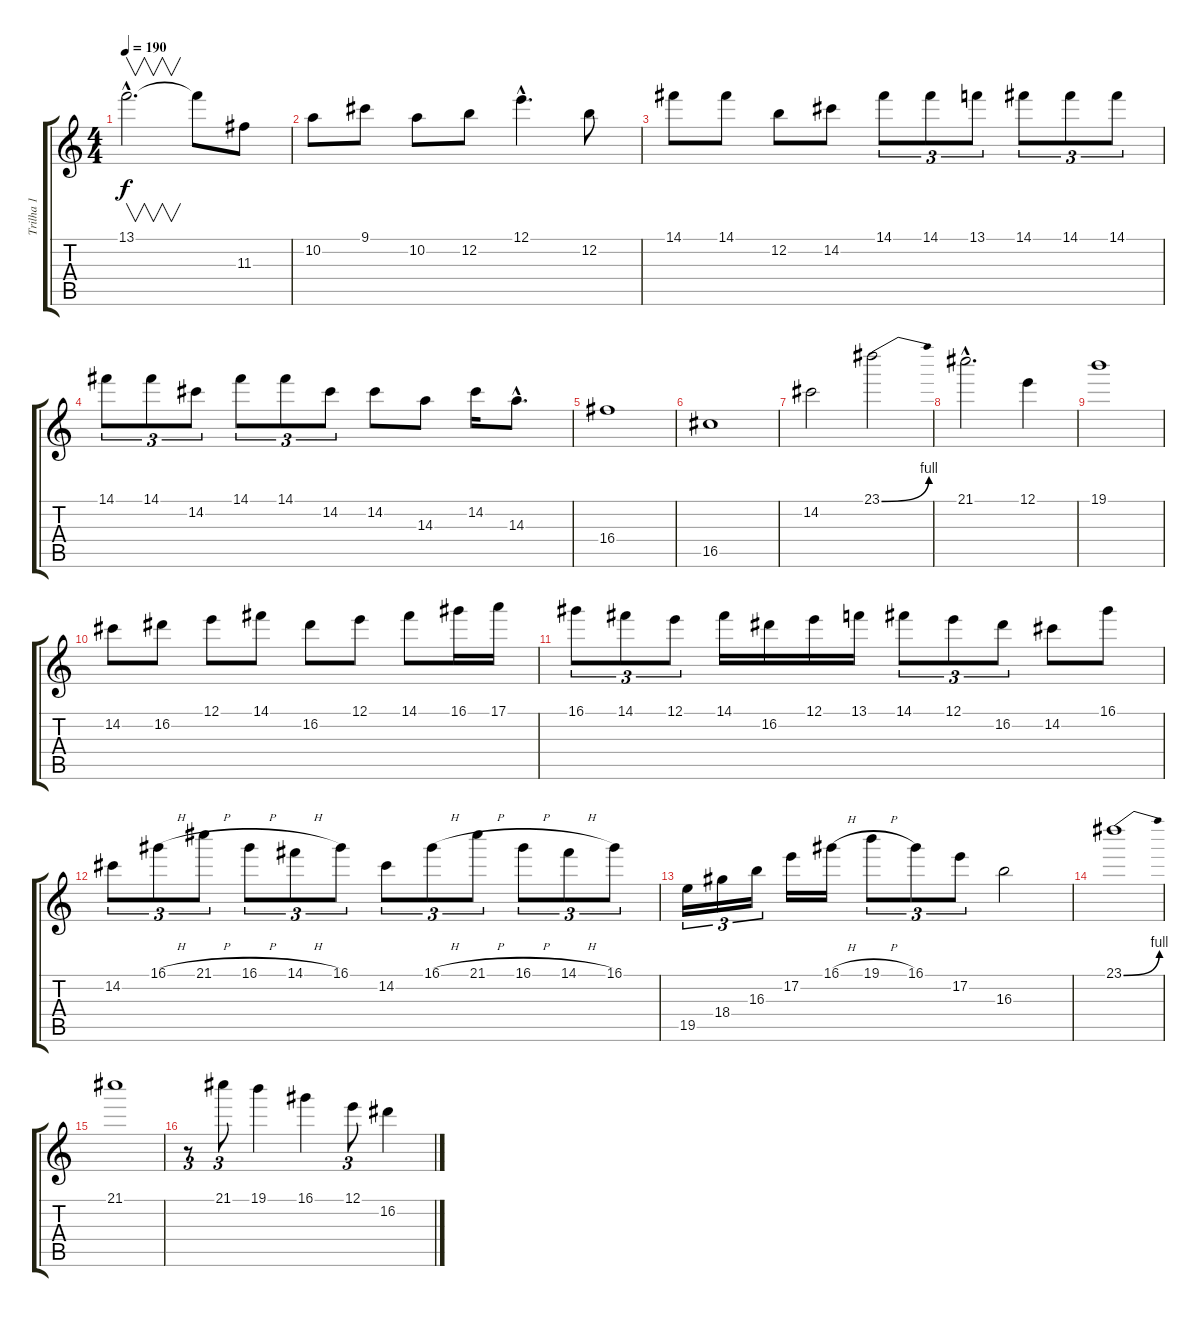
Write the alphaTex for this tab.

\track ("Trilha 1" "Trilha 1") {instrument distortionguitar}
\staff {score tabs}
\tuning (E4 B3 G3 D3 A2 E2) {hide}
\ts (4 4)
\tempo 190
\clef g2
\ks c
13.1{hac}.2{v d dy f} 13.1{t}.8 11.3.8 |
10.2.8 9.1.8 10.2.8 12.2.8 12.1{hac}.4{d} 12.2.8 |
14.1.8 14.1.8 12.2.8 14.2.8 14.1.8{tu (3 2)} 14.1.8{tu (3 2)} 13.1.8{tu (3 2)} 14.1.8{tu (3 2)} 14.1.8{tu (3 2)} 14.1.8{tu (3 2)} |
14.1.8{tu (3 2)} 14.1.8{tu (3 2)} 14.2.8{tu (3 2)} 14.1.8{tu (3 2)} 14.1.8{tu (3 2)} 14.2.8{tu (3 2)} 14.2.8 14.3.8 14.2.16 14.3{hac}.8{d} |
16.4.1 |
16.5.1 |
14.2.2 23.1{be (bend 0 0 60 4)}.2 |
21.1{hac}.2{d} 12.1.4 |
19.1.1 |
14.2.8 16.2.8 12.1.8 14.1.8 16.2.8 12.1.8 14.1.8 16.1.16 17.1.16 |
16.1.8{tu (3 2)} 14.1.8{tu (3 2)} 12.1.8{tu (3 2)} 14.1.16 16.2.16 12.1.16 13.1.16 14.1.8{tu (3 2)} 12.1.8{tu (3 2)} 16.2.8{tu (3 2)} 14.2.8 16.1.8 |
14.2.8{tu (3 2)} 16.1{h}.8{tu (3 2)} 21.1{h}.8{tu (3 2)} 16.1{h}.8{tu (3 2)} 14.1{h}.8{tu (3 2)} 16.1.8{tu (3 2)} 14.2.8{tu (3 2)} 16.1{h}.8{tu (3 2)} 21.1{h}.8{tu (3 2)} 16.1{h}.8{tu (3 2)} 14.1{h}.8{tu (3 2)} 16.1.8{tu (3 2)} |
19.5.16{tu (3 2)} 18.4.16{tu (3 2)} 16.3.16{tu (3 2)} 17.2.16 16.1{h}.16 19.1{h}.8{tu (3 2)} 16.1.8{tu (3 2)} 17.2.8{tu (3 2)} 16.3.2 |
23.1{be (bend 0 0 60 4)}.1 |
21.1.1 |
r.8{tu (3 2)} 21.1.8{tu (3 2)} 19.1.4 16.1.4 12.1.8{tu (3 2)} 16.2.4
